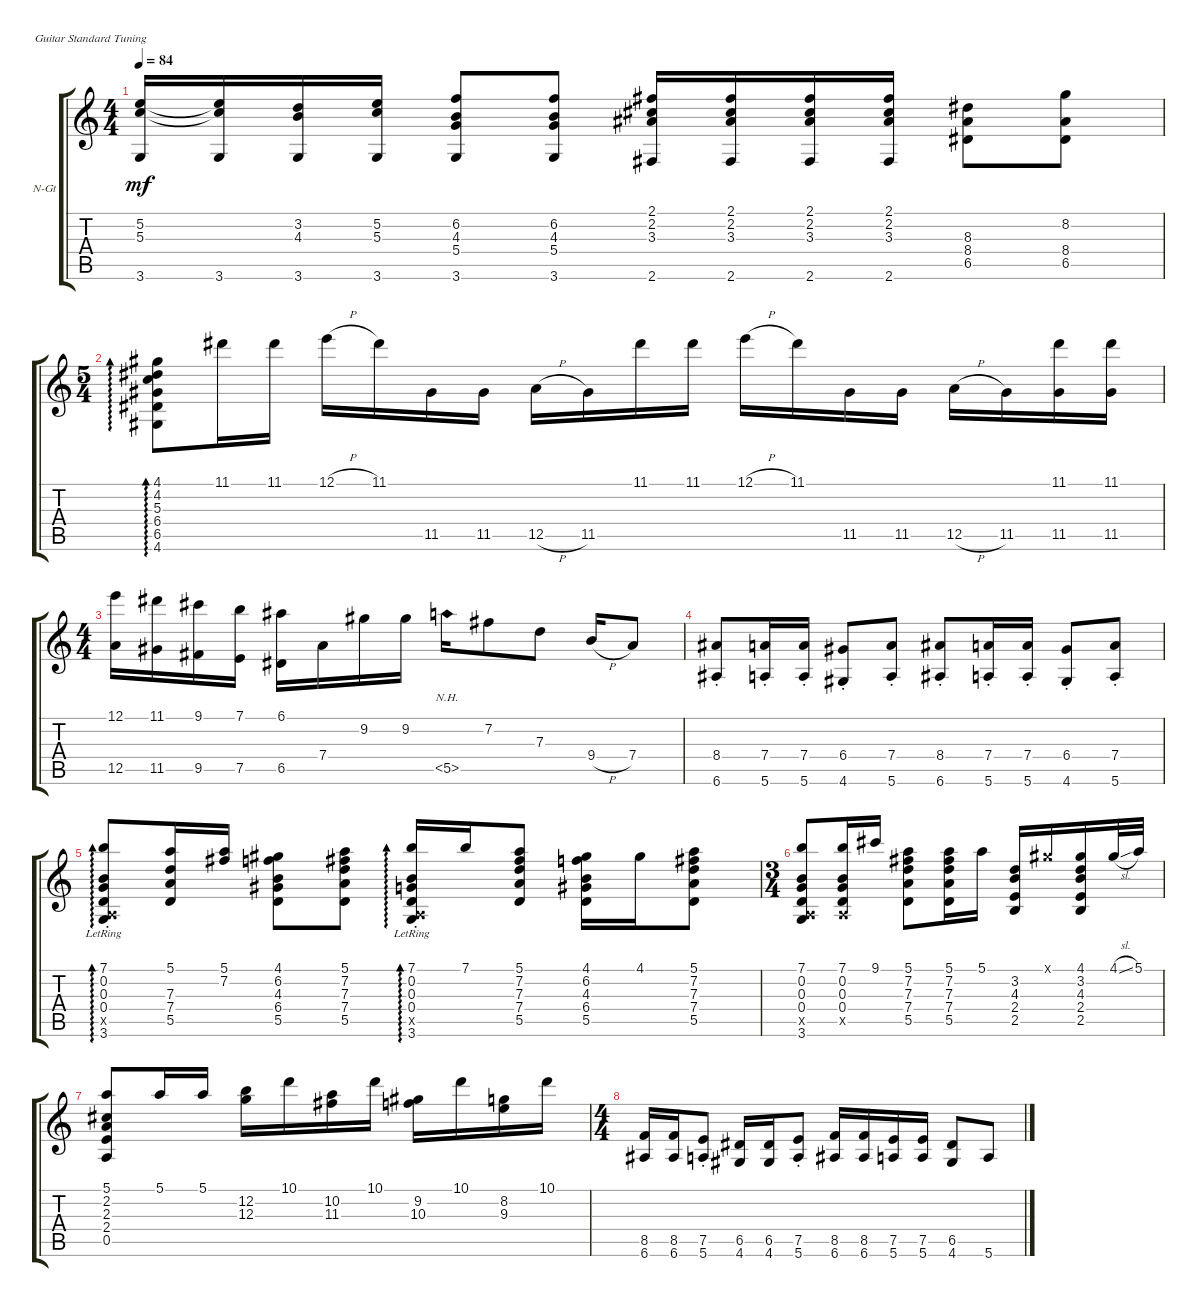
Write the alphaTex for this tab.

\defaultSystemsLayout 4
\bracketExtendMode groupsimilarinstruments
\firstSystemTrackNameOrientation horizontal
\otherSystemsTrackNameOrientation horizontal
\track ("Nylon Guitar" "N-Gt") {instrument acousticguitarnylon}
\staff {score tabs}
\tuning (E4 B3 G3 D3 A2 E2)
\ts (4 4)
\tempo 84
\clef g2
\ks c
(5.2 3.6 5.3).16{dy mf} (3.6 5.2{t} 5.3{t}).16 (3.6 3.2 4.3).16 (3.6 5.2 5.3).16 (3.6 6.2 4.3 5.4).8 (3.6 6.2 4.3 5.4).8 (2.6 2.1 2.2 3.3).16 (2.6 2.1 2.2 3.3).16 (2.6 3.3 2.2 2.1).16 (2.6 2.1 2.2 3.3).16 (8.3 8.4 6.5).8 (8.2 8.4 6.5).8 |
\ts (5 4)
(4.6 6.5 6.4 5.3 4.2 4.1).8{ad 0} 11.1.16 11.1.16 12.1{h}.16 11.1.16 11.5.16 11.5.16 12.5{h}.16 11.5.16 11.1.16 11.1.16 12.1{h}.16 11.1.16 11.5.16 11.5.16 12.5{h}.16 11.5.16 (11.5 11.1).16 (11.5 11.1).16 |
\ts (4 4)
(12.5 12.1).16 (11.1 11.5).16 (9.5 9.1).16 (7.5 7.1).16 (6.5 6.1).16 7.4.16 9.2.16 9.2.16 5.5{nh}.16 7.2.8 7.3.8 9.4{h}.16 7.4.8 |
(6.6{st} 8.4{st}).8 (5.6{st} 7.4{st}).16 (5.6{st} 7.4{st}).16 (4.6{st} 6.4{st}).8 (5.6{st} 7.4{st}).8 (6.6{st} 8.4{st}).8 (5.6{st} 7.4{st}).16 (5.6{st} 7.4{st}).16 (4.6{st} 6.4{st}).8 (5.6{st} 7.4{st}).8 |
(3.6{lr} 0.5{st x} 0.4{st} 0.3{st} 0.2{st} 7.1{st}).8{ad 0} (5.1 7.3 7.4 5.5).16 (5.1 7.2).16 (4.1 6.2 4.3 6.4 5.5).8 (5.1 7.2 7.3 7.4 5.5).8 (3.6{lr} 0.5{st x} 0.4{st} 0.3{st} 0.2{st} 7.1{st}).16{ad 0} 7.1.16 (5.1 7.2 7.3 7.4 5.5).8 (4.1 6.2 4.3 6.4 5.5).16 4.1.16 (5.1 7.2 7.3 7.4 5.5).8 |
\ts (3 4)
(7.1 0.2 0.3 0.4 0.5{x} 3.6).8 (0.5{x} 0.4 0.3 0.2 7.1).16 9.1.16 (5.1 7.2 7.3 7.4 5.5).8 (5.5 7.4 7.3 7.2 5.1).16 5.1.16 (3.2 4.3 2.4 2.5).16 4.1{x}.16 (4.1 3.2 4.3 2.4 2.5).16 4.1{sl}.32 5.1.32 |
(5.1 2.2 2.3 2.4 0.5).8 5.1.16 5.1.16 (12.2 12.3).16 10.1.16 (11.3 10.2).16 10.1.16 (10.3 9.2).16 10.1.16 (9.3 8.2).16 10.1.16 |
\ts (4 4)
(6.6 8.5).16 (6.6 8.5).16 (5.6{st} 7.5{st}).8 (4.6 6.5).16 (4.6 6.5).16 (5.6{st} 7.5{st}).8 (6.6 8.5).16 (6.6 8.5).16 (5.6 7.5).16 (5.6 7.5).16 (4.6 6.5).8 5.6{sl}.8
